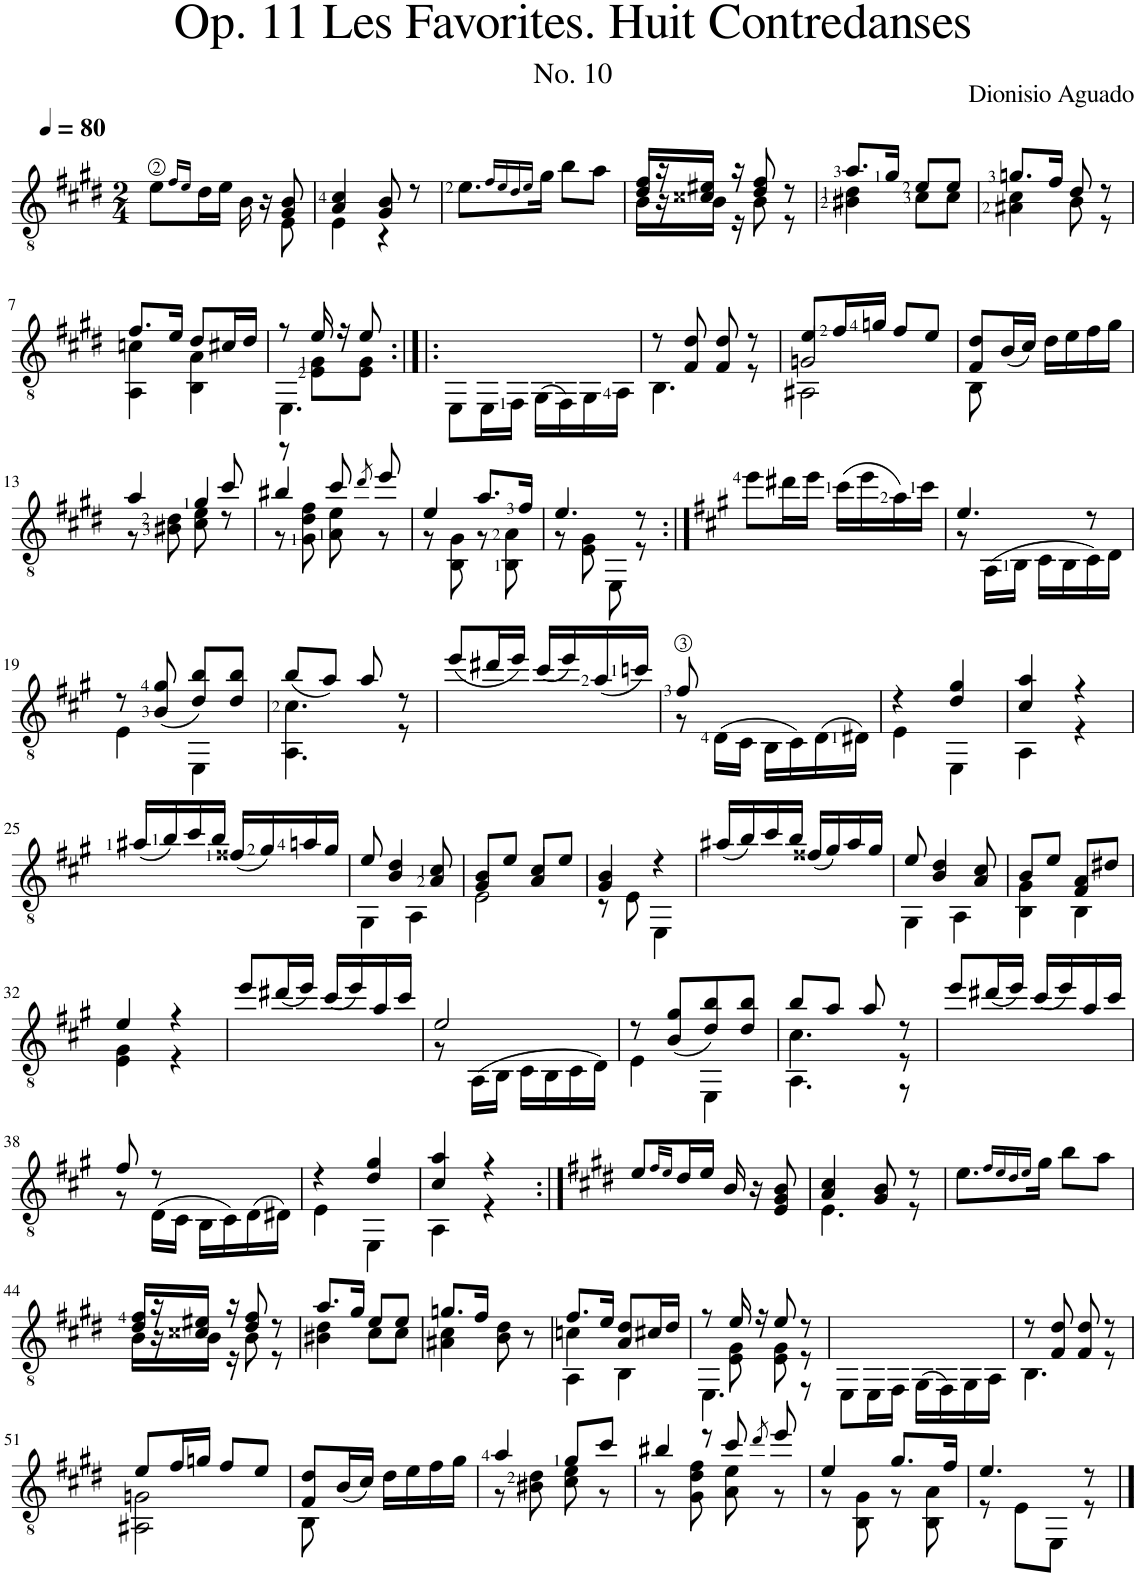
**kern
*part1
*staff1
*I"Classical Guitar
*I'Guit.
*clefGv2
*k[f#c#g#d#]
*M2/4
*MM80
=1
*^
8e\L	4.ryy
16qf#/LL	.
16qe/JJ	.
16d#\L	.
16e\JJ	.
16B\	.
16r	.
8G#/ 8B/	8E\
=2	=2
4A/ 4c#/	4E\
8G#/ 8B/	4r
8r	.
*v	*v
=3
8.e\L
16qf#/LL
16qe/
16qd#/
16qe/JJ
16g#\Jk
8b\L
8a\J
=4
*^
16d#/ 16f#/LL	16B\LL
16r	16r
16c##X/ 16e#X/JJ	16B\JJ
16r	16r
8d#/ 8f#/	8B\
8r	8r
=5	=5
8.a/L	4B#X\ 4d#\
16g#/Jk	.
8e/L	8c#\L
8e/J	8c#\J
=6	=6
8.gn/L	4A#X\ 4c#\
16f#/Jk	.
8d#/	8B\
8r	8r
!!LO:LB:g=z	!!
=7	=7
8.f#/L	4AA\ 4cn\
16e/Jk	.
8d#/L	4BB\ 4A\
16c#X/L	.
16d#/JJ	.
=8	=8
*	*^
8r	4.EE\	8r
16e/	.	8E\ 8G#\L
16r	.	.
8e/	.	8E\ 8G#\J
*	*v	*v
=9:|!|:	=9:|!|:
2ryy	8EE\L
.	16EE\L
.	16FF#\JJ
.	(>16GG#\LL
.	16FF#\)
.	16GG#\
.	16AA\JJ
=10	=10
8r	4.BB\
8F#/ 8d#/	.
8F#/ 8d#/	.
8r	8r
=11	=11
*	*^
8e/L	2AA#X\	2Gn/
16f#/L	.	.
16gn/JJ	.	.
8f#/L	.	.
8e/J	.	.
*	*v	*v
=12	=12
8F#/ 8d#/L	8BB\
(<16B/L	4.ryy
16c#/JJ)	.
16d#\LL	.
16e\	.
16f#\	.
16g#\JJ	.
!!LO:LB:g=z	!!
=13	=13
*	*^
4a/	8r	4.ryy
.	8B#X\ 8d#\	.
4g#/	8c#\ 8e\	.
.	8r	8cc#/
*	*v	*v
=14	=14
4b#X/	8r
.	8G#\ 8d#\ 8f#\
8cc#/	8A\ 8e\
8qdd#/	.
8ee/	8r
=15	=15
4e/	8r
.	8BB\ 8G#\
8.a/L	8r
.	8BB\ 8A\
16f#/Jk	.
=16	=16
4.e/	8r
.	8E\ 8G#\
.	8EE\
8r	8r
*v	*v
=17:|!
*k[f#c#g#]
8ee\L
16dd#X\L
16ee\JJ
(16cc#\LL
16ee\
16a\)
16cc#\JJ
=18
*^
4.e/	8r
.	(>16AA\LL
.	16BB\JJ
.	16C#\LL
.	16BB\
8r	16C#\)
.	16D\JJ
!!LO:LB:g=z	!!
=19	=19
8r	4E\
(<8B/ 8g#/	.
8d/ 8b/L)	4EE\
8d/ 8b/J	.
=20	=20
(<8b/L	4.AA\ 4.c#\
8a/J)	.
8a/	.
8r	8r
*v	*v
=21
(8ee/L
16dd#X/L
16ee/JJ)
(16cc#/LL
16ee/)
(16a/
16ccn/JJ)
=22
*^
8f#/	8r
4.ryy	(>16D\LL
.	16C#\JJ
.	16BB\LL
.	16C#\)
.	(>16D\
.	16D#X\JJ)
=23	=23
4r	4E\
4d/ 4g#/	4EE\
=24	=24
4c#/ 4a/	4AA\
4r	4r
*v	*v
!!LO:LB:g=z
=25
(16a#X/LL
16b/)
16cc#/
16b/JJ
(16f##X/LL
16g#/)
16an/
16g#/JJ
=26
*^
8e/	4GG#\
4B/ 4d/	.
.	4AA\
8A/ 8c#/	.
=27	=27
*	*^
8B/L	2E\	4G#/
8e/J	.	.
8c#/L	.	4A/
8e/J	.	.
*	*v	*v
=28	=28
4G#/ 4B/	8r
.	8E\
4r	4EE\
*v	*v
=29
(16a#X/LL
16b/)
16cc#/
16b/JJ
(16f##X/LL
16g#/)
16a#/
16g#/JJ
=30
*^
8e/	4GG#\
4B/ 4d/	.
.	4AA\
8A/ 8c#/	.
=31	=31
8B/L	4BB\ 4G#\
8e/J	.
8F#/ 8A/L	4BB\
8d#X/J	.
!!LO:LB:g=z	!!
=32	=32
4e/	4E\ 4G#\
4r	4r
*v	*v
=33
8ee/L
(16dd#X/L
16ee/JJ)
(16cc#/LL
16ee/)
16a/
16cc#/JJ
=34
*^
2e/	8r
.	(>16AA\LL
.	16BB\JJ
.	16C#\LL
.	16BB\
.	16C#\
.	16D\JJ)
=35	=35
8r	4E\
(<8B/ 8g#/L	.
8d/ 8b/)	4EE\
8d/ 8b/J	.
=36	=36
*	*^
8b/L	4.AA\	4.c#\
8a/J	.	.
8a/	.	.
8r	8r	8r
*v	*v	*v
=37
8ee/L
(16dd#X/L
16ee/JJ)
(16cc#/LL
16ee/)
16a/
16cc#/JJ
!!LO:LB:g=z
=38
*^
8f#/	8r
8r	(>16D\LL
.	16C#\JJ
4ryy	16BB\LL
.	16C#\)
.	(>16D\
.	16D#X\JJ)
=39	=39
4r	4E\
4d/ 4g#/	4EE\
=40	=40
4c#/ 4a/	4AA\
4r	4r
*v	*v
=41:|!
*k[f#c#g#d#]
8e/L
16qf#/LL
16qe/JJ
16d#/L
16e/JJ
16B/
16r
8E/ 8G#/ 8B/
=42
*^
4A/ 4c#/	4.E\
8G#/ 8B/	.
8r	8r
*v	*v
=43
8.e\L
16qf#/LL
16qe/
16qd#/
16qe/JJ
16g#\Jk
8b\L
8a\J
!!LO:LB:g=z
=44
*^
16d#/ 16f#/LL	16B\LL
16r	16r
16c##X/ 16e#X/JJ	16B\JJ
16r	16r
8d#/ 8f#/	8B\
8r	8r
=45	=45
8.a/L	4B#X\ 4d#\
16g#/Jk	.
8e/L	8c#\L
8e/J	8c#\J
=46	=46
8.gn/L	4A#X\ 4c#\
16f#/Jk	.
8B\ 8d#\	4ryy
8r	.
=47	=47
*	*^
8.f#/L	4AA\	4cn\
16e/Jk	.	.
8A/ 8d#/L	4BB\	4ryy
16c#X/L	.	.
16d#/JJ	.	.
=48	=48	=48
8r	4.EE\	8r
16e/	.	8E\ 8G#\
16r	.	.
8e/	.	8E\ 8G#\
8r	8r	8r
*	*v	*v
=49	=49
2ryy	8EE\L
.	16EE\L
.	16FF#\JJ
.	(>16GG#\LL
.	16FF#\)
.	16GG#\
.	16AA\JJ
=50	=50
8r	4.BB\
8F#/ 8d#/	.
8F#/ 8d#/	.
8r	8r
!!LO:LB:g=z	!!
=51	=51
8e/L	2AA#X\ 2Gn\
16f#/L	.
16gn/JJ	.
8f#/L	.
8e/J	.
=52	=52
8F#/ 8d#/L	8BB\
(<16B/L	4.ryy
16c#/JJ)	.
16d#\LL	.
16e\	.
16f#\	.
16g#\JJ	.
=53	=53
4a/	8r
.	8B#X\ 8d#\
8g#/L	8c#\ 8e\
8cc#/J	8r
=54	=54
4b#X/	8r
.	8G#\ 8d#\ 8f#\
8cc#/	8A\ 8e\
8qdd#/	.
8ee/	8r
=55	=55
4e/	8r
.	8BB\ 8G#\
8.g#/L	8r
.	8BB\ 8A\
16f#/Jk	.
=56	=56
4.e/	8r
.	8E\L
.	8EE\J
8r	8r
*v	*v
==
*-
